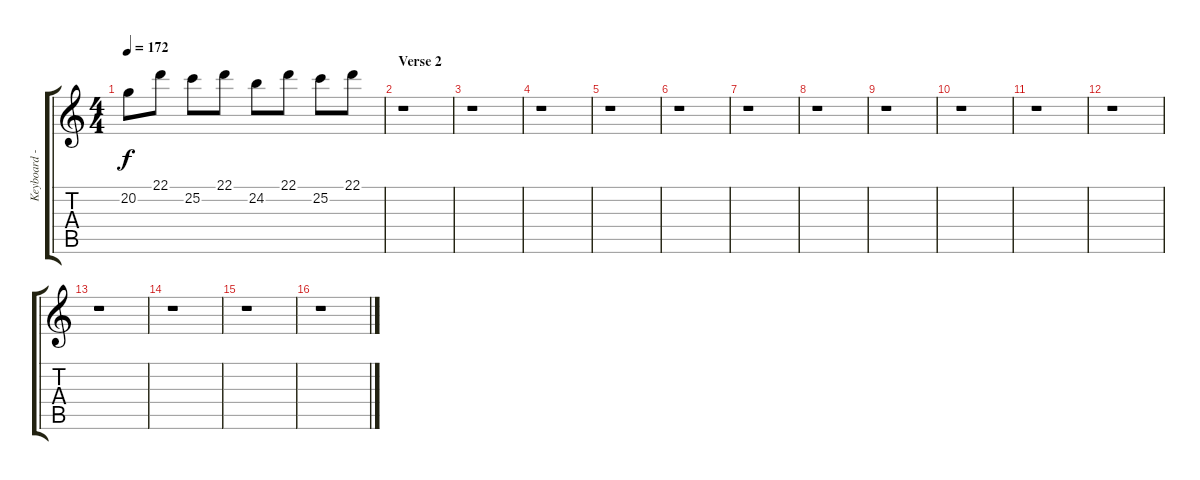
\track ("Keyboard - lead" "Keyboard -") {instrument harpsichord}
\staff {score tabs}
\tuning (E4 B3 G3 D3 A2 E2) {hide}
\ts (4 4)
\tempo 172
\clef g2
\ks c
20.2.8{dy f} 22.1.8 25.2.8 22.1.8 24.2.8 22.1.8 25.2.8 22.1.8 |
\section ("" "Verse 2")
r.1 |
r.1 |
r.1 |
r.1 |
r.1 |
r.1 |
r.1 |
r.1 |
r.1 |
r.1 |
r.1 |
r.1 |
r.1 |
r.1 |
r.1
